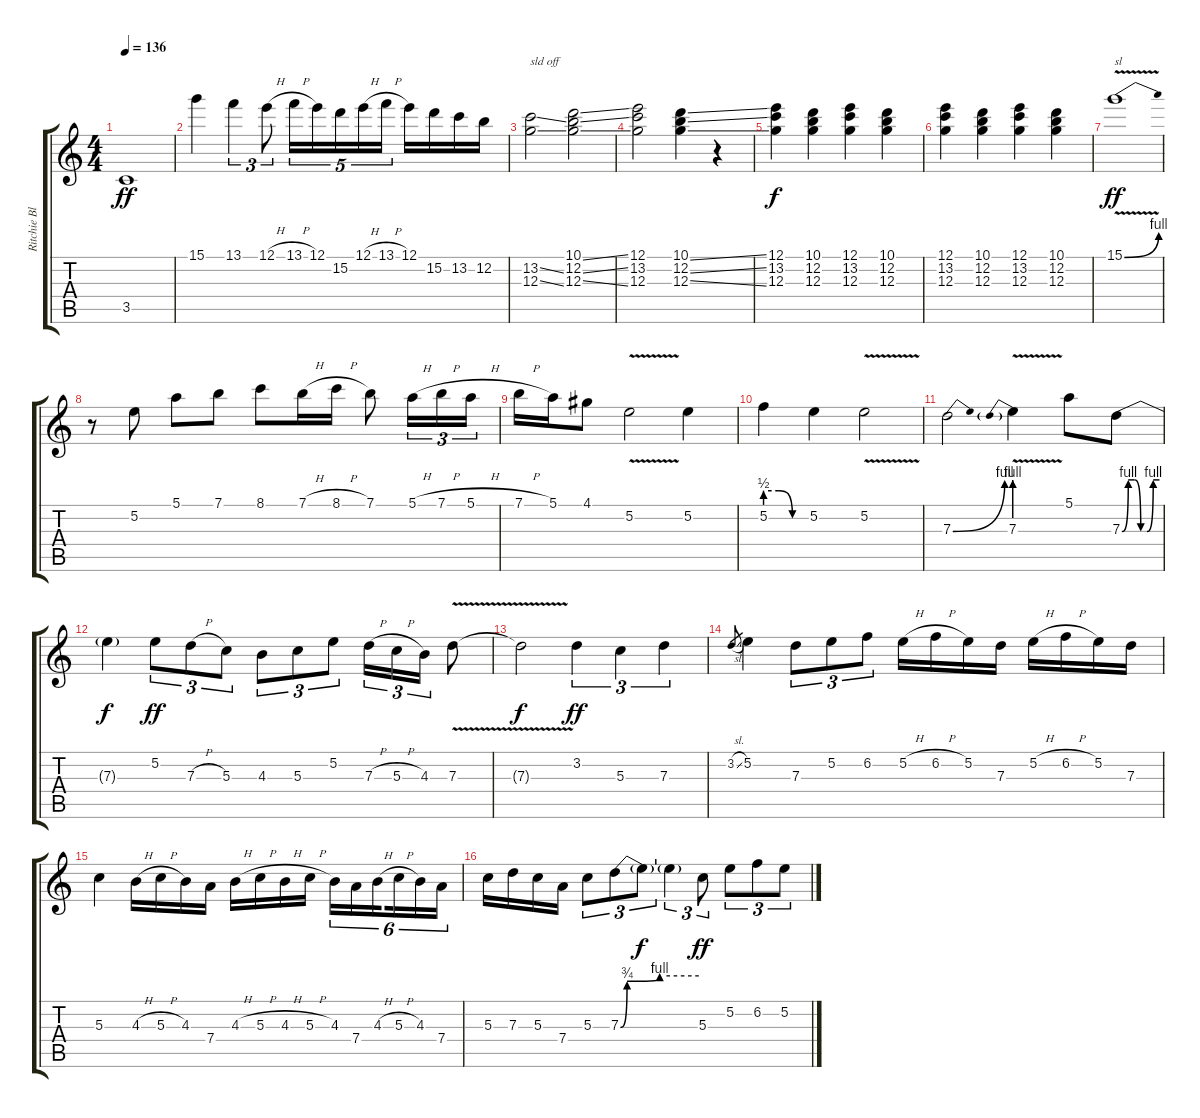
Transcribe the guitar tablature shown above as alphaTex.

\track ("Ritchie Blackmore" "Ritchie Bl") {instrument overdrivenguitar}
\staff {score tabs}
\tuning (E4 B3 G3 D3 A2 E2) {hide}
\ts (4 4)
\tempo 136
\clef g2
\ks c
3.5.1{dy ff} |
15.1.4 13.1.4{tu (3 2)} 12.1{h}.8{tu (3 2)} 13.1{h}.16{tu (5 4)} 12.1.16{tu (5 4)} 15.2.16{tu (5 4)} 12.1{h}.16{tu (5 4)} 13.1{h}.16{tu (5 4)} 12.1.16 15.2.16 13.2.16 12.2.16 |
(13.2{ss} 12.3{ss}).2{txt "sld off"} (10.1{ss} 12.2{ss} 12.3{ss}).2 |
(12.1 13.2 12.3).2 (10.1{ss} 12.2{ss} 12.3{ss}).4 r.4 |
(12.1 13.2 12.3).4{dy f} (10.1 12.2 12.3).4 (12.1 13.2 12.3).4 (10.1 12.2 12.3).4 |
(12.1 13.2 12.3).4 (10.1 12.2 12.3).4 (12.1 13.2 12.3).4 (10.1 12.2 12.3).4 |
15.1{be (bend 0 0 60 4) v}.1{txt "sl" dy ff} |
r.8 5.2.8 5.1.8 7.1.8 8.1.8 7.1{h}.16 8.1{h}.16 7.1.8 5.1{h}.16{tu (3 2)} 7.1{h}.16{tu (3 2)} 5.1{h}.16{tu (3 2)} |
7.1{h}.16 5.1.16 4.1.8 5.2{v}.2 5.2.4 |
5.2{be (custom 0 2 20 2 40 0 60 0)}.4 5.2.4 5.2{v}.2 |
7.3{be (bend 0 0 60 4)}.2 7.3{be (prebend 0 4 60 4) v}.4 5.1.8 7.3{be (custom 0 0 10 4 20 4 30 0 40 0 50 4 60 4)}.8 |
7.3{t}.4{dy f} 5.2.8{tu (3 2) dy ff} 7.3{h}.8{tu (3 2)} 5.3.8{tu (3 2)} 4.3.8{tu (3 2)} 5.3.8{tu (3 2)} 5.2.8{tu (3 2)} 7.3{h}.16{tu (3 2)} 5.3{h}.16{tu (3 2)} 4.3.16{tu (3 2)} 7.3{v}.8 |
7.3{t}.2{dy f} 3.2.4{tu (3 2) dy ff} 5.3.4{tu (3 2)} 7.3.4{tu (3 2)} |
3.2{sl}.8{gr} 5.2.4 7.3.8{tu (3 2)} 5.2.8{tu (3 2)} 6.2.8{tu (3 2)} 5.2{h}.16 6.2{h}.16 5.2.16 7.3.16 5.2{h}.16 6.2{h}.16 5.2.16 7.3.16 |
5.3.4 4.3{h}.16 5.3{h}.16 4.3.16 7.4.16 4.3{h}.16 5.3{h}.16 4.3{h}.16 5.3{h}.16 4.3.16{tu (6 4)} 7.4.16{tu (6 4)} 4.3{h}.16{tu (6 4) beam splitsecondary} 5.3{h}.16{tu (6 4)} 4.3.16{tu (6 4)} 7.4.16{tu (6 4)} |
5.3.16 7.3.16 5.3.16 7.4.16 5.3.8{tu (3 2)} 7.3{be (custom 0 0 5 3 30 4 60 4)}.8{tu (3 2)} 7.3{t}.8{tu (3 2) dy f} 7.3{t}.4{tu (3 2)} 5.3.8{tu (3 2) dy ff} 5.2.8{tu (3 2)} 6.2.8{tu (3 2)} 5.2{h}.8{tu (3 2)}
